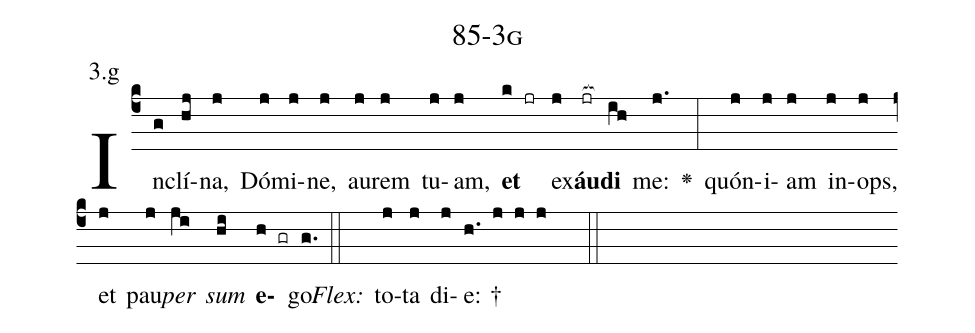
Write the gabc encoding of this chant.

name: 85-3g;
annotation: 3.g;
%%
(c4)In(g)clí(hj)na,(j) Dó(j)mi(j)ne,(j) au(j)rem(j) tu(j)am,(j) <b>et</b>(k jr) ex(j)<b>áu</b>(jr[ocb:1{])<b>di</b>(ih[ocb:0}]) me:(j.) <v>\greheightstar</v>(:) quón(j)i(j)am(j) in(j)ops,(j) et(j) pau(j)<i>per</i>(ji) <i>sum</i>(hi) <b>e</b>(h gr)go.(g.) (::)
<i>Flex:</i>()  to(j)ta(j) di(j)e: †(h. j j j  ::)

%E(j) u(j) o(ji) u(hi) a(h) e.(g.) (::)
